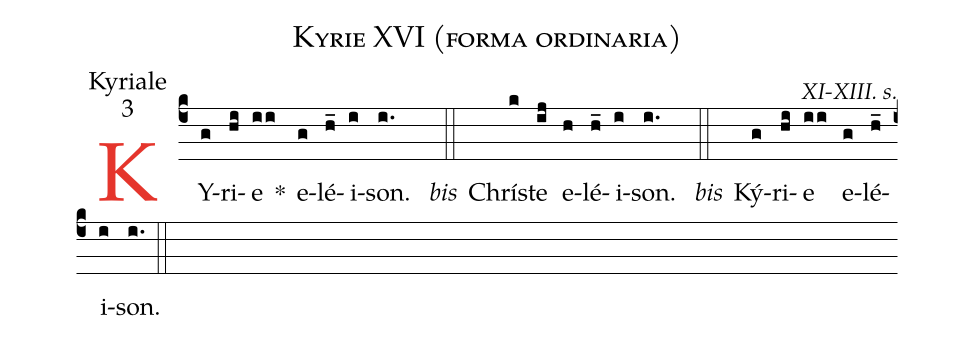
name:Kyrie XVI (forma ordinaria);
office-part:Kyriale;
mode:3;
commentary:XI-XIII. s.;
%%
(c4) <c>K</c>Y(g)ri(hi)e(ii) *() e(g)lé(h_)i(i)son. (i.) <i>bis</i>(::)
Chrí(k)ste(ij) e(h)lé(h_)i(i)son. (i.) <i>bis</i>(::)
Ký(g)ri(hi)e(ii) e(g)lé(h_)i(i)son.(i.) (::)
